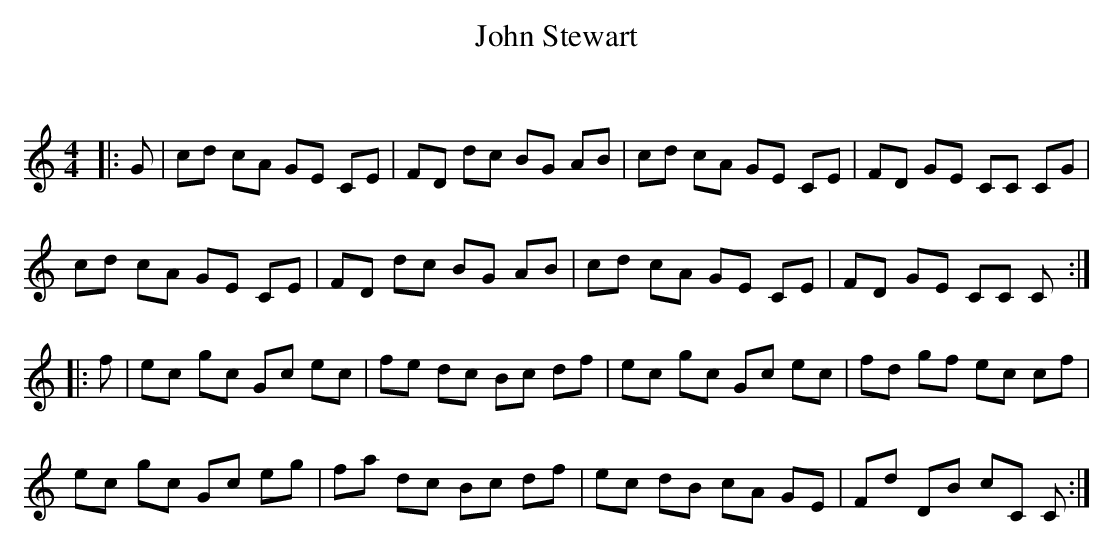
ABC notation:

X:1
T: John Stewart
C:
Q: 232
K:C
M:4/4
L:1/8
|:G|cd cA GE CE|FD dc BG AB|cd cA GE CE|FD GE CC CG|
cd cA GE CE|FD dc BG AB|cd cA GE CE|FD GE CC C:|
|:f|ec gc Gc ec|fe dc Bc df|ec gc Gc ec|fd gf ec cf|
ec gc Gc eg|fa dc Bc df|ec dB cA GE|Fd DB cC C:|
